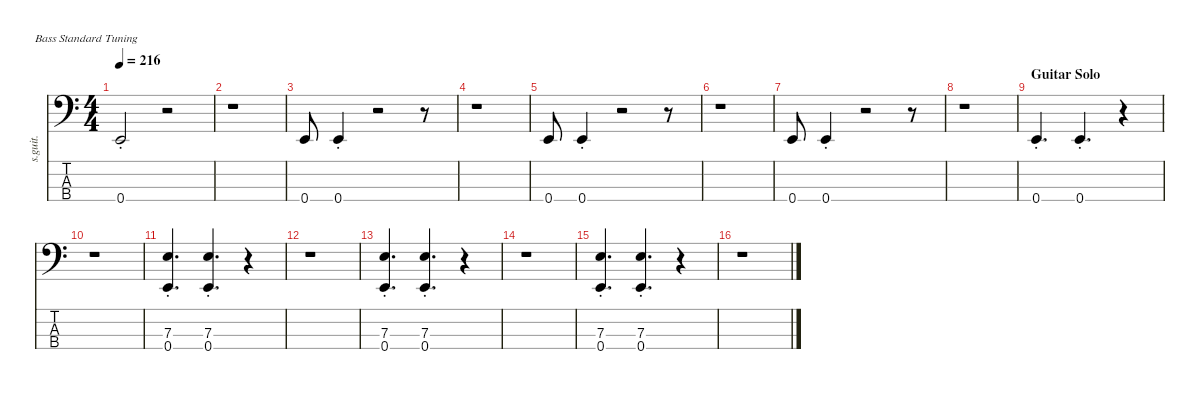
\defaultSystemsLayout 4
\hideDynamics
\bracketExtendMode nobrackets
\track ("Couch Potato (Spud) | Bass" "s.guit.") {instrument electricbasspick}
\staff {score tabs}
\tuning (G2 D2 A1 E1)
\ts (4 4)
\tempo 216
\clef f4
\ks c
0.4{st}.2{dy f} r.2 |
r.1 |
0.4.8 0.4{st}.4 r.2 r.8 |
r.1 |
0.4.8 0.4{st}.4 r.2 r.8 |
r.1 |
0.4.8 0.4{st}.4 r.2 r.8 |
r.1 |
\section ("" "Guitar Solo")
0.4{st}.4{d} 0.4{st}.4{d} r.4 |
r.1 |
(7.3 0.4{st}).4{d} (7.3 0.4{st}).4{d} r.4 |
r.1 |
(7.3 0.4{st}).4{d} (7.3 0.4{st}).4{d} r.4 |
r.1 |
(7.3 0.4{st}).4{d} (7.3 0.4{st}).4{d} r.4 |
r.1
